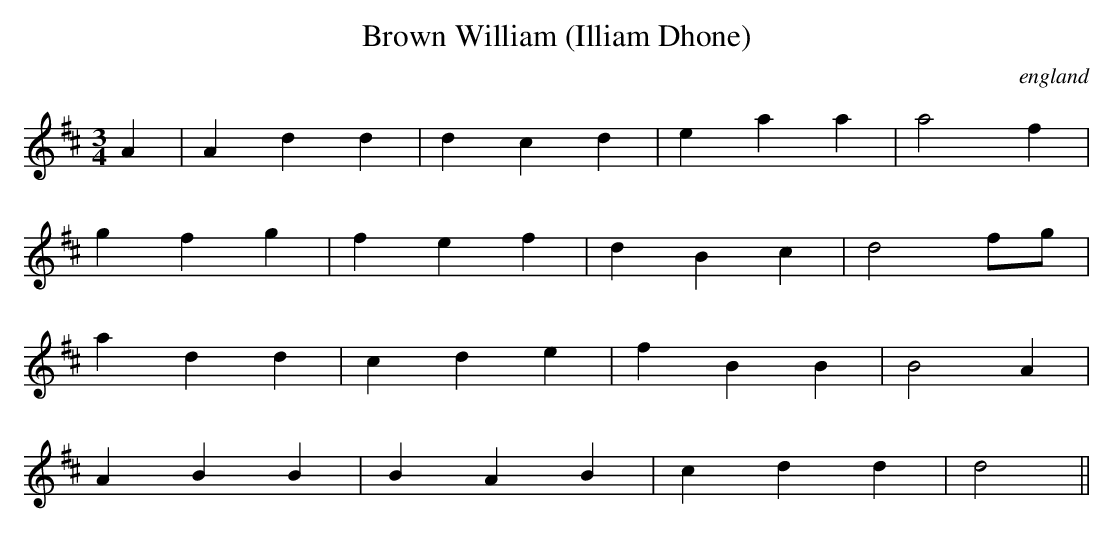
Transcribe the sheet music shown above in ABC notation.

X:1
T:Brown William (Illiam Dhone)
O:england
M:3/4
L:1/8
K:D
A2|A2d2d2|d2c2d2|e2a2a2|a4f2|
g2f2g2|f2e2f2|d2B2c2|d4fg|
a2d2d2|c2d2e2|f2B2B2|B4A2|
A2B2B2|B2A2B2|c2d2d2|d4||
